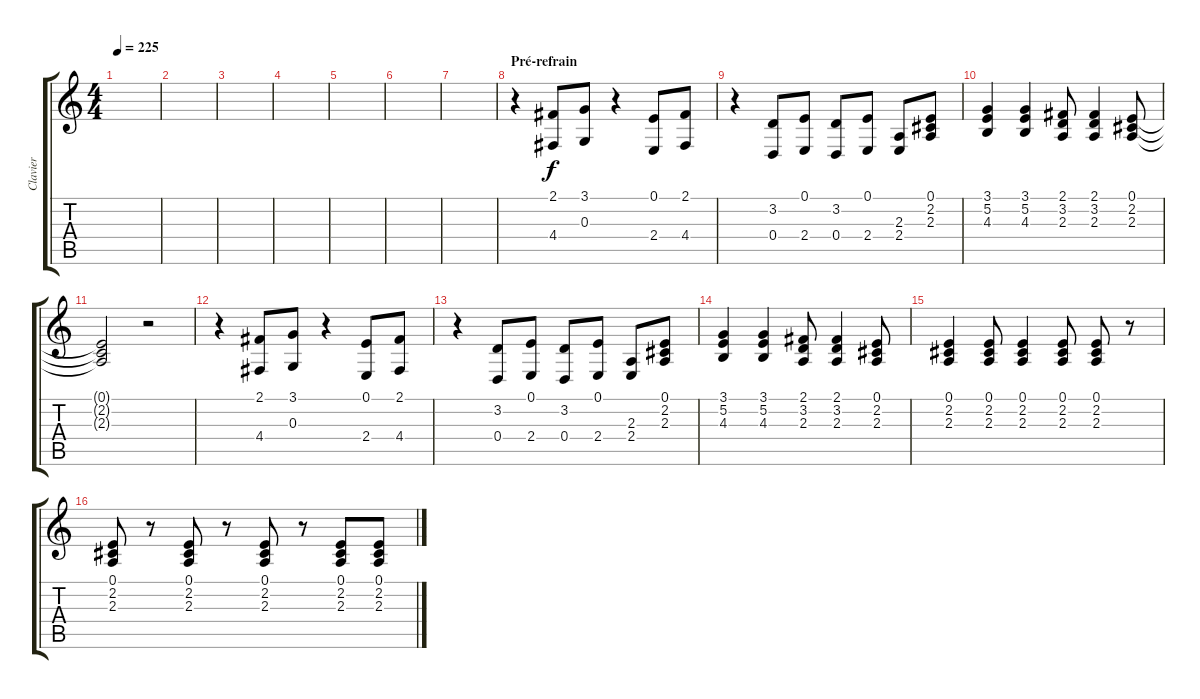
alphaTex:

\track ("Clavier" "Clavier") {instrument acousticgrandpiano}
\staff {score tabs}
\tuning (E4 B3 G3 D3 A2 E2) {hide}
\ts (4 4)
\tempo 225
\clef g2
\ks c
|
|
|
|
|
|
|
\section ("" "Pré-refrain")
r.4 (2.1 4.4).8 (3.1 0.3).8 r.4 (0.1 2.4).8 (2.1 4.4).8 |
r.4 (3.2 0.4).8 (0.1 2.4).8 (3.2 0.4).8 (0.1 2.4).8 (2.3 2.4).8 (0.1 2.2 2.3).8 |
(3.1 5.2 4.3).4 (3.1 5.2 4.3).4 (2.1 3.2 2.3).8 (2.1 3.2 2.3).4 (0.1 2.2 2.3).8 |
(0.1{t} 2.2{t} 2.3{t}).2 r.2 |
r.4 (2.1 4.4).8 (3.1 0.3).8 r.4 (0.1 2.4).8 (2.1 4.4).8 |
r.4 (3.2 0.4).8 (0.1 2.4).8 (3.2 0.4).8 (0.1 2.4).8 (2.3 2.4).8 (0.1 2.2 2.3).8 |
(3.1 5.2 4.3).4 (3.1 5.2 4.3).4 (2.1 3.2 2.3).8 (2.1 3.2 2.3).4 (0.1 2.2 2.3).8 |
(0.1 2.2 2.3).4 (0.1 2.2 2.3).8 (0.1 2.2 2.3).4 (0.1 2.2 2.3).8 (0.1 2.2 2.3).8 r.8 |
(0.1 2.2 2.3).8 r.8 (0.1 2.2 2.3).8 r.8 (0.1 2.2 2.3).8 r.8 (0.1 2.2 2.3).8 (0.1 2.2 2.3).8
